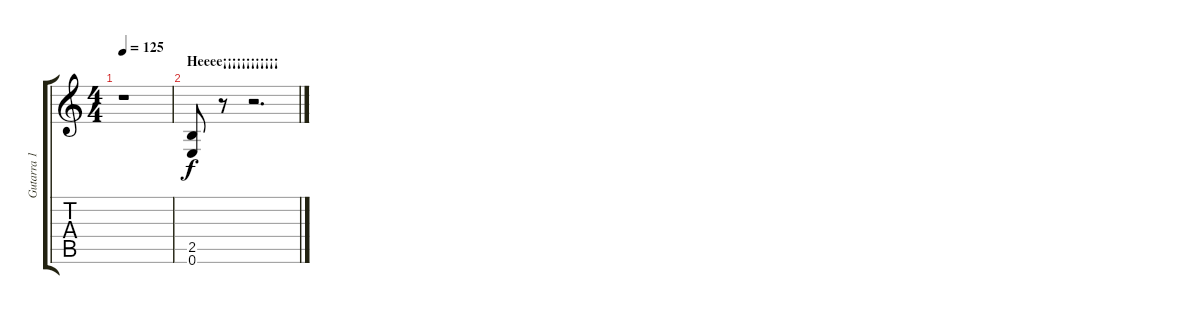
\track ("Gutarra 1" "Gutarra 1") {instrument overdrivenguitar}
\staff {score tabs}
\tuning (E4 B3 G3 D3 A2 E2) {hide}
\ts (4 4)
\tempo 125
\clef g2
\ks c
r.1{dy f} |
\section ("" "Heeee¡¡¡¡¡¡¡¡¡¡¡¡")
(2.5 0.6).8{volume 12} r.8 r.2{d}
